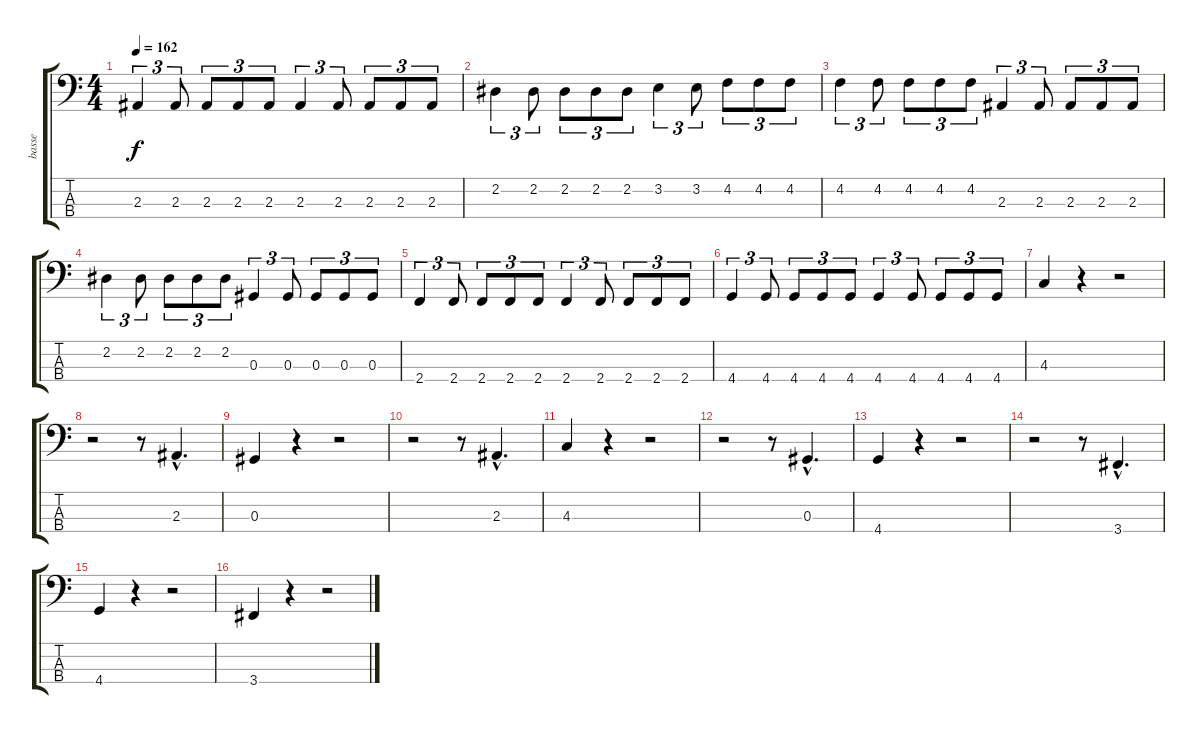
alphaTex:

\track ("basse" "basse") {instrument electricbasspick}
\staff {score tabs}
\tuning (Gb2 Db2 Ab1 Eb1) {hide}
\ts (4 4)
\tempo 162
\clef f4
\ks c
2.3.4{tu (3 2) dy f} 2.3.8{tu (3 2)} 2.3.8{tu (3 2)} 2.3.8{tu (3 2)} 2.3.8{tu (3 2)} 2.3.4{tu (3 2)} 2.3.8{tu (3 2)} 2.3.8{tu (3 2)} 2.3.8{tu (3 2)} 2.3.8{tu (3 2)} |
2.2.4{tu (3 2)} 2.2.8{tu (3 2)} 2.2.8{tu (3 2)} 2.2.8{tu (3 2)} 2.2.8{tu (3 2)} 3.2.4{tu (3 2)} 3.2.8{tu (3 2)} 4.2.8{tu (3 2)} 4.2.8{tu (3 2)} 4.2.8{tu (3 2)} |
4.2.4{tu (3 2)} 4.2.8{tu (3 2)} 4.2.8{tu (3 2)} 4.2.8{tu (3 2)} 4.2.8{tu (3 2)} 2.3.4{tu (3 2)} 2.3.8{tu (3 2)} 2.3.8{tu (3 2)} 2.3.8{tu (3 2)} 2.3.8{tu (3 2)} |
2.2.4{tu (3 2)} 2.2.8{tu (3 2)} 2.2.8{tu (3 2)} 2.2.8{tu (3 2)} 2.2.8{tu (3 2)} 0.3.4{tu (3 2)} 0.3.8{tu (3 2)} 0.3.8{tu (3 2)} 0.3.8{tu (3 2)} 0.3.8{tu (3 2)} |
2.4.4{tu (3 2)} 2.4.8{tu (3 2)} 2.4.8{tu (3 2)} 2.4.8{tu (3 2)} 2.4.8{tu (3 2)} 2.4.4{tu (3 2)} 2.4.8{tu (3 2)} 2.4.8{tu (3 2)} 2.4.8{tu (3 2)} 2.4.8{tu (3 2)} |
4.4.4{tu (3 2)} 4.4.8{tu (3 2)} 4.4.8{tu (3 2)} 4.4.8{tu (3 2)} 4.4.8{tu (3 2)} 4.4.4{tu (3 2)} 4.4.8{tu (3 2)} 4.4.8{tu (3 2)} 4.4.8{tu (3 2)} 4.4.8{tu (3 2)} |
4.3.4 r.4 r.2 |
r.2 r.8 2.3{hac}.4{d} |
0.3.4 r.4 r.2 |
r.2 r.8 2.3{hac}.4{d} |
4.3.4 r.4 r.2 |
r.2 r.8 0.3{hac}.4{d} |
4.4.4 r.4 r.2 |
r.2 r.8 3.4{hac}.4{d} |
4.4.4 r.4 r.2 |
3.4.4 r.4 r.2
